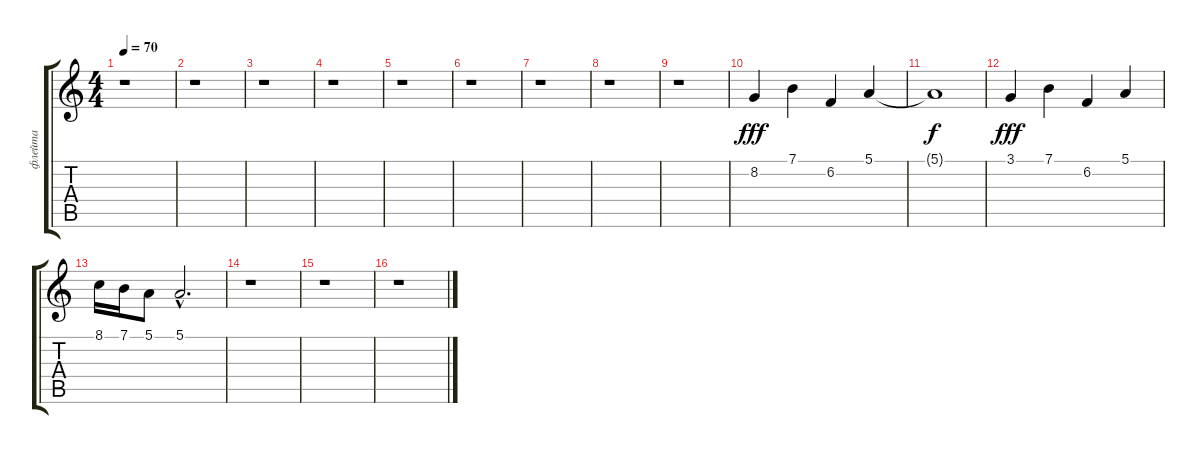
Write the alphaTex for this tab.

\track ("флейта" "флейта") {instrument flute}
\staff {score tabs}
\tuning (E4 B3 G3 D3 A2 E2) {hide}
\ts (4 4)
\tempo 70
\clef g2
\ks c
r.1{dy fff instrument flute} |
r.1 |
r.1 |
r.1 |
r.1 |
r.1 |
r.1 |
r.1 |
r.1 |
8.2.4 7.1.4 6.2.4 5.1.4 |
5.1{t}.1{dy f} |
3.1.4{dy fff} 7.1.4 6.2.4 5.1.4 |
8.1.16 7.1.16 5.1.8 5.1{hac}.2{d} |
r.1 |
r.1 |
r.1
